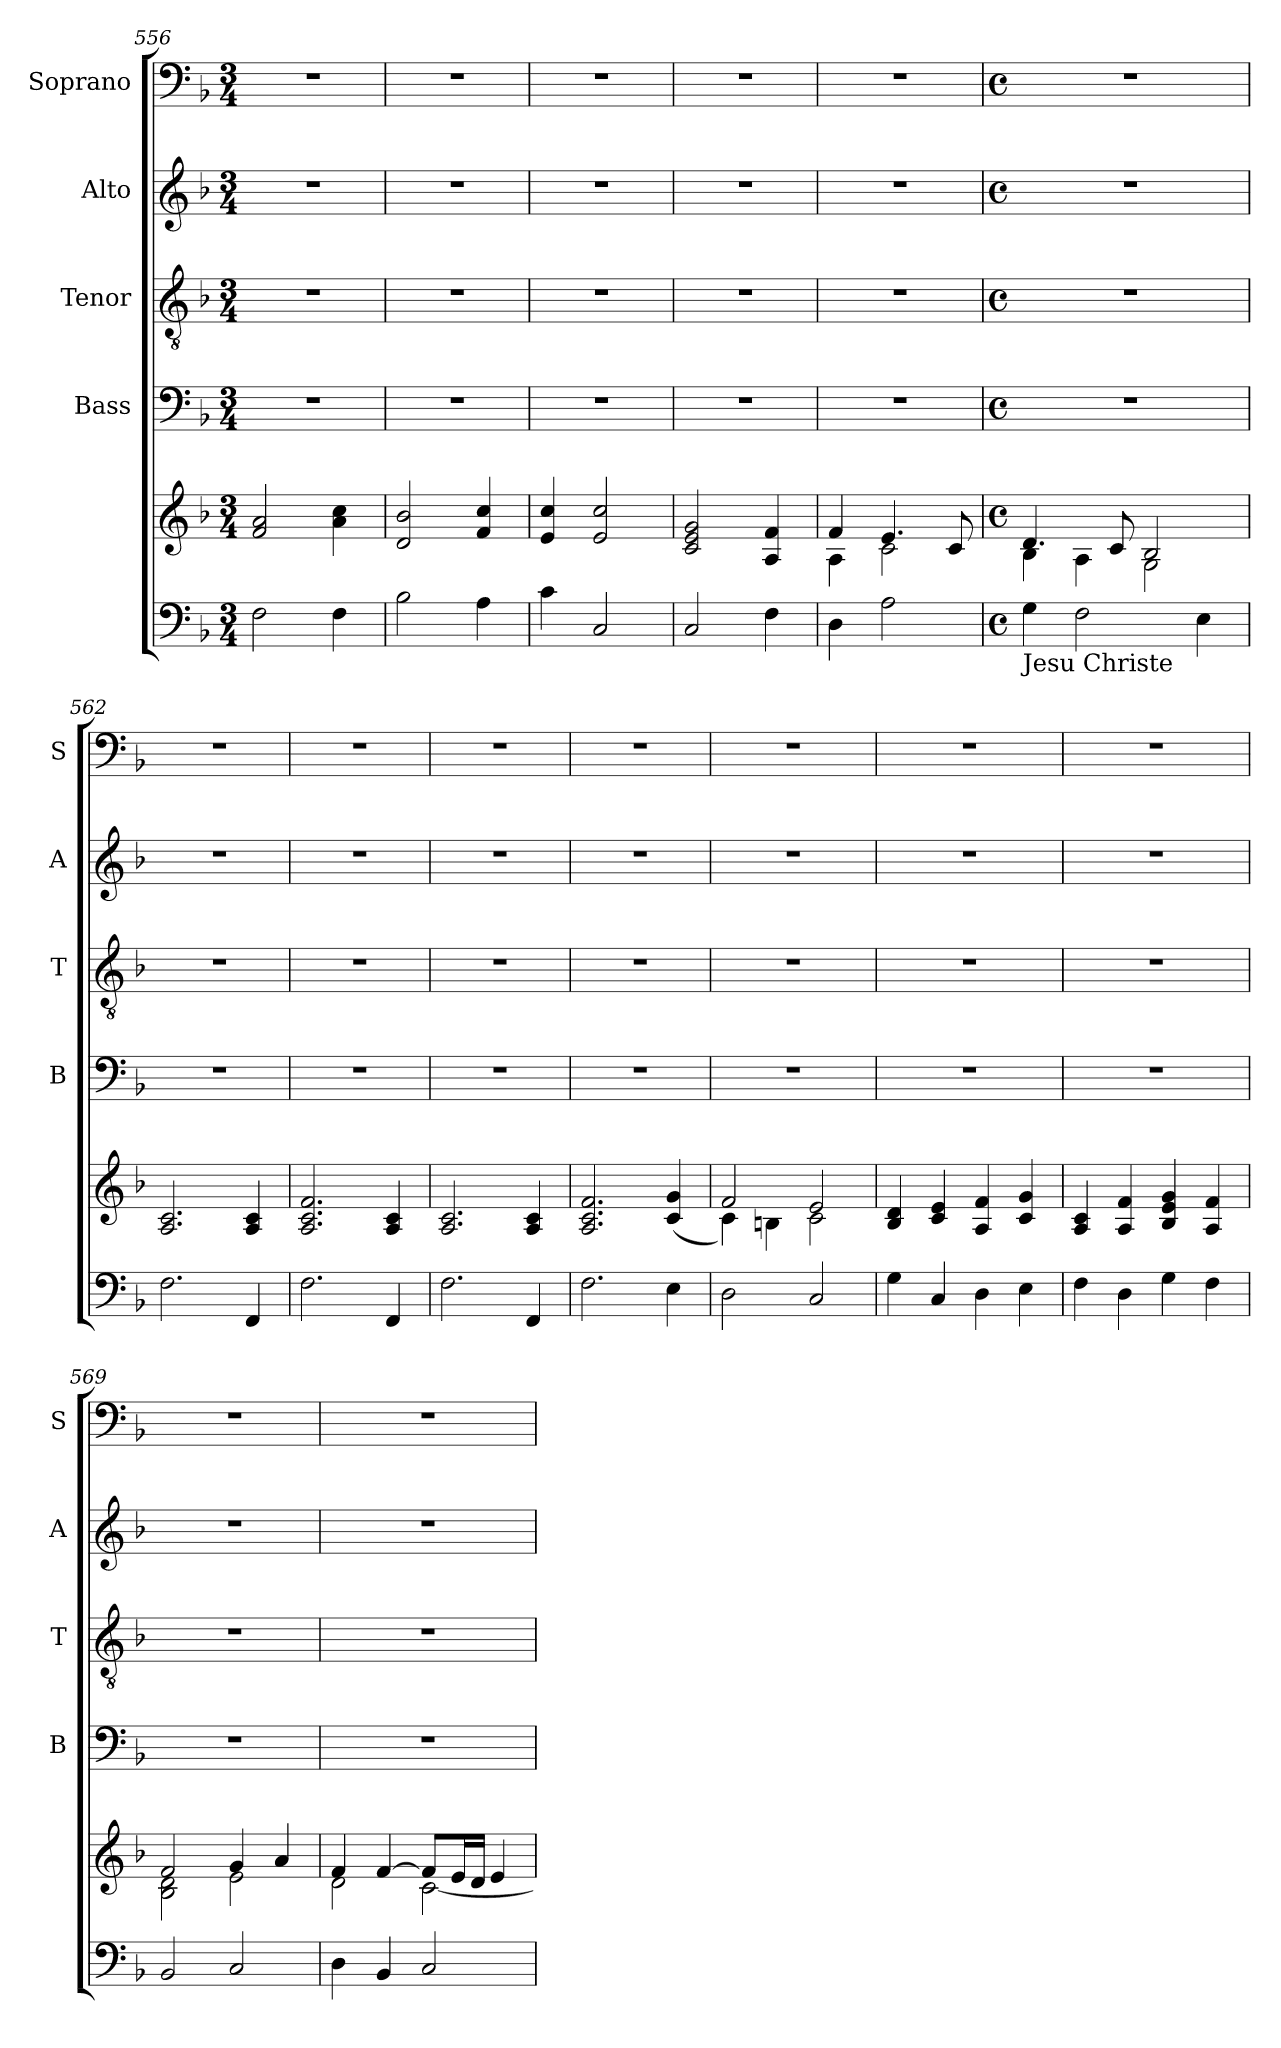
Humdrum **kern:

**kern	**kern	**kern	**kern	**kern	**kern
*part6	*part5	*part4	*part3	*part2	*part1
*staff6	*staff5	*staff4	*staff3	*staff2	*staff1
*	*	*I"Bass	*I"Tenor	*I"Alto	*I"Soprano
*	*	*I'B	*I'T	*I'A	*I'S
*clefF4	*clefG2	*clefF4	*clefGv2	*clefG2	*clefF4
*k[b-]	*k[b-]	*k[b-]	*k[b-]	*k[b-]	*k[b-]
*F:	*F:	*F:	*F:	*F:	*F:
*M3/4	*M3/4	*M3/4	*M3/4	*M3/4	*M3/4
=556	=556	=556	=556	=556	=556
2F\	2f/ 2a/	2.r	2.r	2.r	2.r
4F\	4a\ 4cc\	.	.	.	.
=557	=557	=557	=557	=557	=557
2B-\	2d/ 2b-/	2.r	2.r	2.r	2.r
4A\	4f/ 4cc/	.	.	.	.
=558	=558	=558	=558	=558	=558
4c\	4e/ 4cc/	2.r	2.r	2.r	2.r
2C/	2e/ 2cc/	.	.	.	.
=559	=559	=559	=559	=559	=559
2C/	2c/ 2e/ 2g/	2.r	2.r	2.r	2.r
4F\	4A/ 4f/	.	.	.	.
!!LO:PB:g=z
=560	=560	=560	=560	=560	=560
*	*^	*	*	*	*
4D\	4f/	4A\	2.r	2.r	2.r	2.r
2A\	4.e/	2c\	.	.	.	.
.	8c/	.	.	.	.	.
=561	=561	=561	=561	=561	=561	=561
*M4/4	*M4/4	*	*M4/4	*M4/4	*M4/4	*M4/4
*met(c)	*met(c)	*	*met(c)	*met(c)	*met(c)	*met(c)
!LO:TX:b:t=Jesu Christe	!	!	!	!	!	!
4G\	4.d/	4B-\	1r	1r	1r	1r
2F\	.	4A\	.	.	.	.
.	8c/	.	.	.	.	.
.	2B-/	2G\	.	.	.	.
4E\	.	.	.	.	.	.
*	*v	*v	*	*	*	*
=562	=562	=562	=562	=562	=562
2.F\	2.A/ 2.c/	1r	1r	1r	1r
4FF/	4A/ 4c/	.	.	.	.
=563	=563	=563	=563	=563	=563
2.F\	2.A/ 2.c/ 2.f/	1r	1r	1r	1r
4FF/	4A/ 4c/	.	.	.	.
=564	=564	=564	=564	=564	=564
2.F\	2.A/ 2.c/	1r	1r	1r	1r
4FF/	4A/ 4c/	.	.	.	.
!!LO:LB:g=z
=565	=565	=565	=565	=565	=565
2.F\	2.A/ 2.c/ 2.f/	1r	1r	1r	1r
4E\	(<4c/ 4g/	.	.	.	.
=566	=566	=566	=566	=566	=566
*	*^	*	*	*	*
2D\	2f/	4c\)	1r	1r	1r	1r
.	.	4Bn\	.	.	.	.
2C/	2e/	2c\	.	.	.	.
*	*v	*v	*	*	*	*
=567	=567	=567	=567	=567	=567
4G\	4B-/ 4d/	1r	1r	1r	1r
4C/	4c/ 4e/	.	.	.	.
4D\	4A/ 4f/	.	.	.	.
4E\	4c/ 4g/	.	.	.	.
=568	=568	=568	=568	=568	=568
4F\	4A/ 4c/	1r	1r	1r	1r
4D\	4A/ 4f/	.	.	.	.
4G\	4B-/ 4e/ 4g/	.	.	.	.
4F\	4A/ 4f/	.	.	.	.
!!LO:LB:g=z
=569	=569	=569	=569	=569	=569
*	*^	*	*	*	*
2BB-/	2f/	2B-\ 2d\	1r	1r	1r	1r
2C/	4g/	2e\	.	.	.	.
.	4a/	.	.	.	.	.
=570	=570	=570	=570	=570	=570	=570
4D\	4f/	2d\	1r	1r	1r	1r
4BB-/	[>4f/	.	.	.	.	.
2C/	8f/L]	[<2c\	.	.	.	.
.	16e/L	.	.	.	.	.
.	16d/JJ	.	.	.	.	.
.	4e/	.	.	.	.	.
*	*v	*v	*	*	*	*
=	=	=	=	=	=
*-	*-	*-	*-	*-	*-
